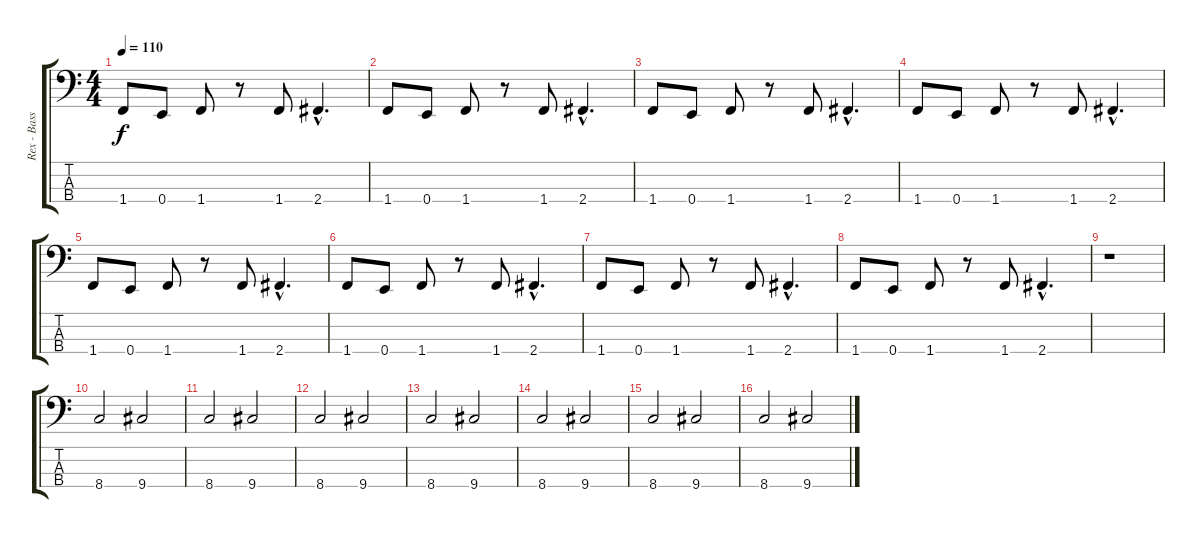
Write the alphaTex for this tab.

\track ("Rex - Bass" "Rex - Bass") {instrument electricbasspick}
\staff {score tabs}
\tuning (G2 D2 A1 E1) {hide}
\ts (4 4)
\tempo 110
\clef f4
\ks c
1.4.8{dy f} 0.4.8 1.4.8 r.8 1.4.8 2.4{hac}.4{d} |
1.4.8 0.4.8 1.4.8 r.8 1.4.8 2.4{hac}.4{d} |
1.4.8 0.4.8 1.4.8 r.8 1.4.8 2.4{hac}.4{d} |
1.4.8 0.4.8 1.4.8 r.8 1.4.8 2.4{hac}.4{d} |
1.4.8 0.4.8 1.4.8 r.8 1.4.8 2.4{hac}.4{d} |
1.4.8 0.4.8 1.4.8 r.8 1.4.8 2.4{hac}.4{d} |
1.4.8 0.4.8 1.4.8 r.8 1.4.8 2.4{hac}.4{d} |
1.4.8 0.4.8 1.4.8 r.8 1.4.8 2.4{hac}.4{d} |
r.1 |
8.4.2 9.4.2 |
8.4.2 9.4.2 |
8.4.2 9.4.2 |
8.4.2 9.4.2 |
8.4.2 9.4.2 |
8.4.2 9.4.2 |
8.4.2 9.4.2
